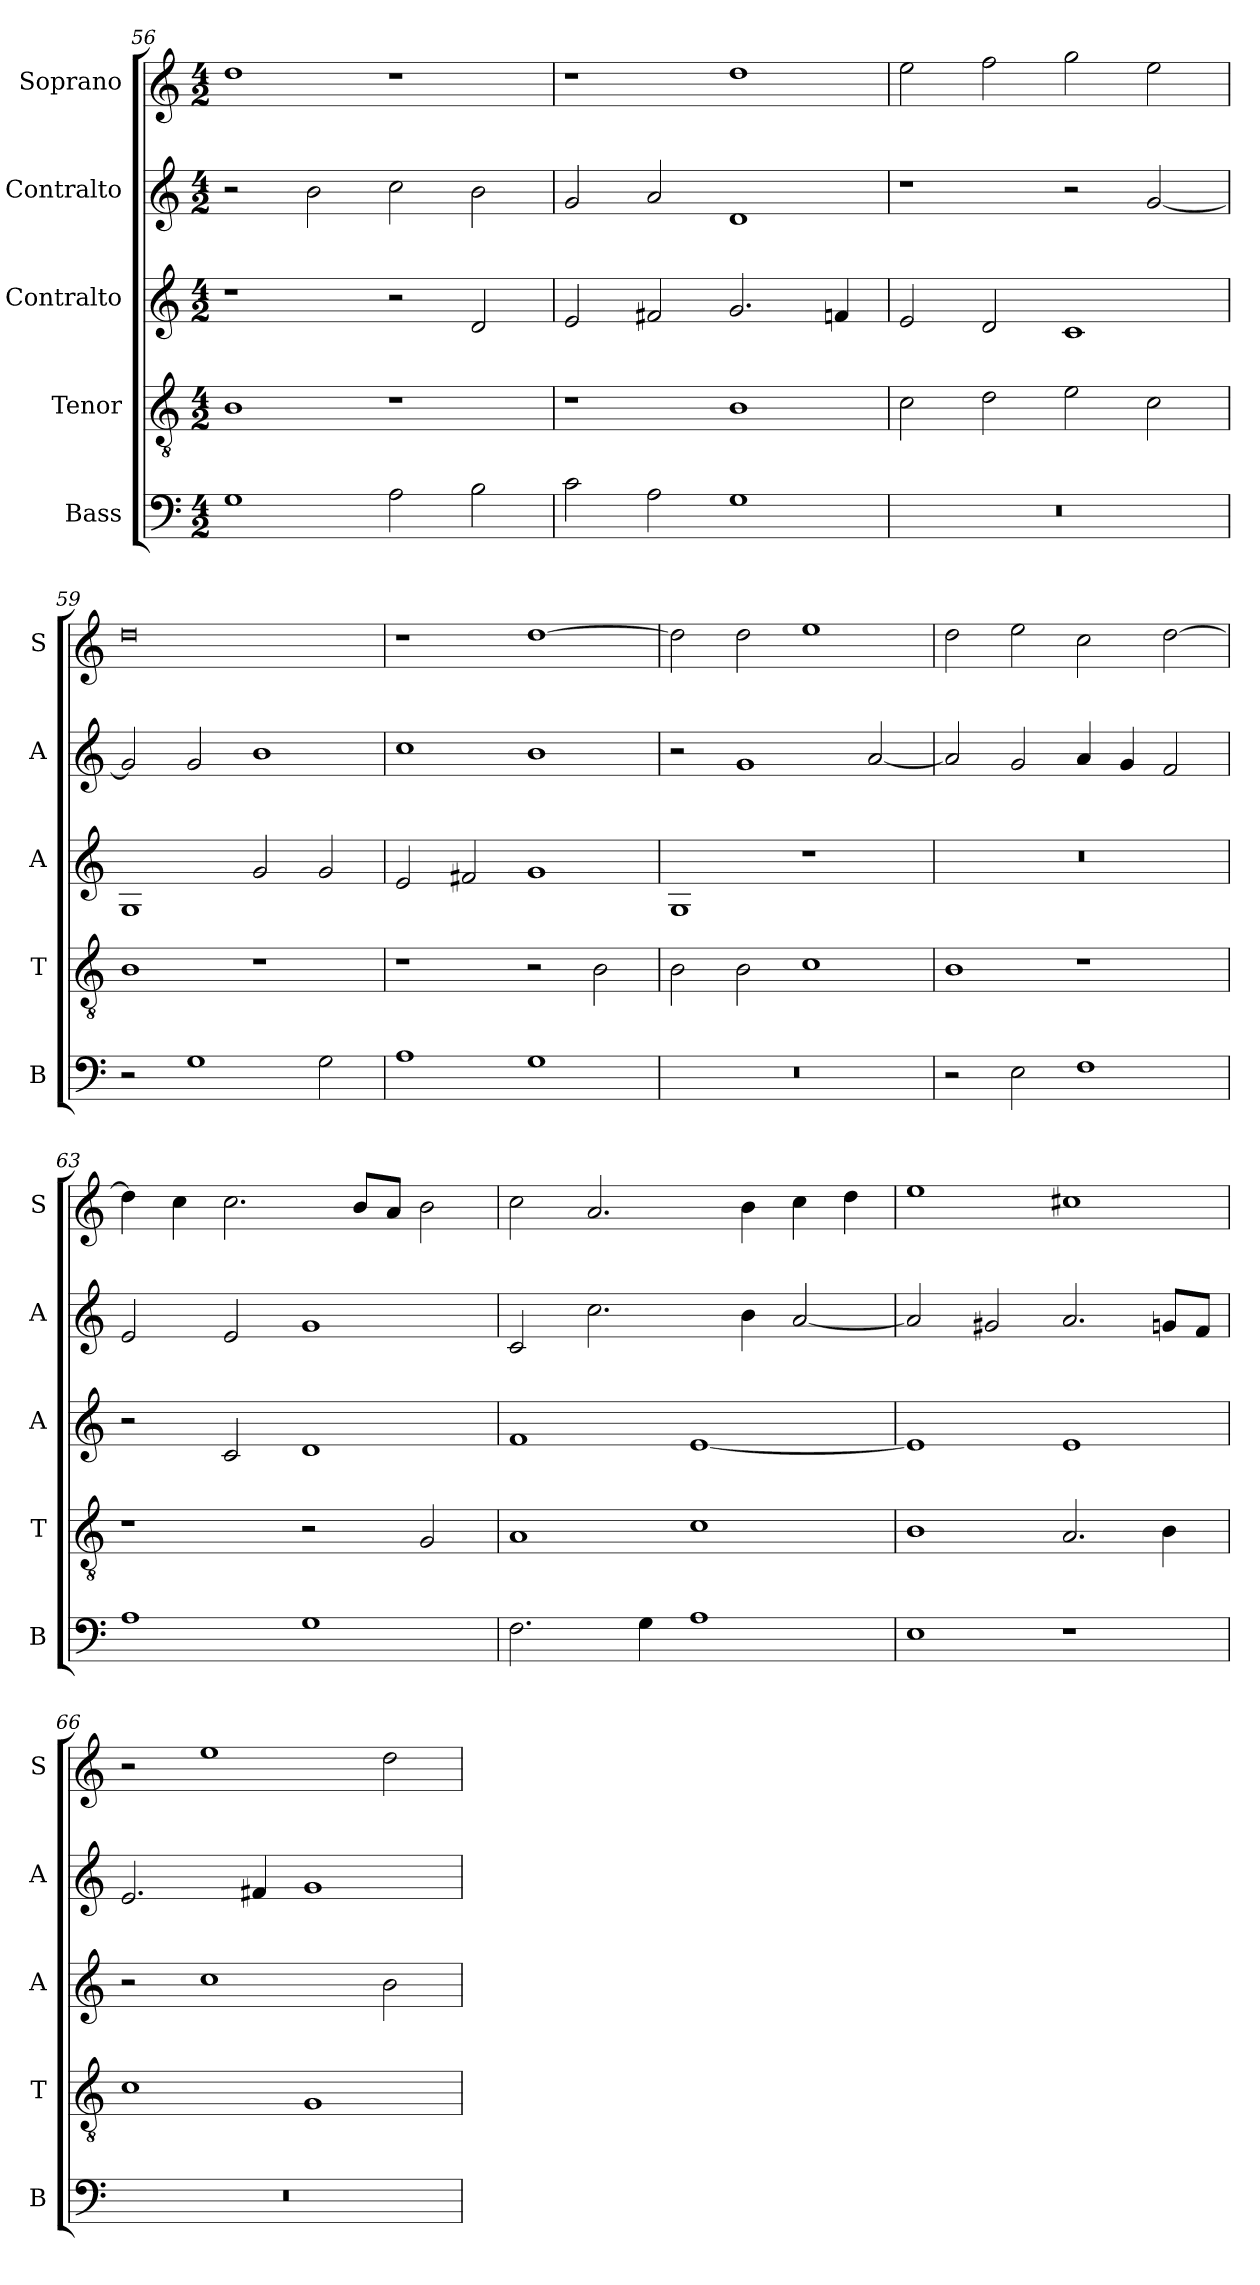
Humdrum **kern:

**kern	**kern	**kern	**kern	**kern
*part5	*part4	*part3	*part2	*part1
*staff5	*staff4	*staff3	*staff2	*staff1
*I"Bass	*I"Tenor	*I"Contralto	*I"Contralto	*I"Soprano
*I'B	*I'T	*I'A	*I'A	*I'S
*clefF4	*clefGv2	*clefG2	*clefG2	*clefG2
*k[]	*k[]	*k[]	*k[]	*k[]
*A:aeo	*A:aeo	*A:aeo	*A:aeo	*A:aeo
*M4/2	*M4/2	*M4/2	*M4/2	*M4/2
=56	=56	=56	=56	=56
1G	1B	1r	2r	1dd
.	.	.	2b	.
2A	1r	2r	2cc	1r
2B	.	2d	2b	.
=57	=57	=57	=57	=57
2c	1r	2e	2g	1r
2A	.	2f#X	2a	.
1G	1B	2.g	1d	1dd
.	.	4fn	.	.
=58	=58	=58	=58	=58
0r	2c	2e	1r	2ee
.	2d	2d	.	2ff
.	2e	1c	2r	2gg
.	2c	.	[2g	2ee
=59	=59	=59	=59	=59
2r	1B	1G	2g]	0dd
1G	.	.	2g	.
.	1r	2g	1b	.
2G	.	2g	.	.
=60	=60	=60	=60	=60
1A	1r	2e	1cc	1r
.	.	2f#X	.	.
1G	2r	1g	1b	[1dd
.	2B	.	.	.
=61	=61	=61	=61	=61
0r	2B	1G	2r	2dd]
.	2B	.	1g	2dd
.	1c	1r	.	1ee
.	.	.	[2a	.
=62	=62	=62	=62	=62
2r	1B	0r	2a]	2dd
2E	.	.	2g	2ee
1F	1r	.	4a	2cc
.	.	.	4g	.
.	.	.	2f	[2dd
=63	=63	=63	=63	=63
1A	1r	2r	2e	4dd]
.	.	.	.	4cc
.	.	2c	2e	2.cc
1G	2r	1d	1g	.
.	.	.	.	8b/L
.	.	.	.	8a/J
.	2G	.	.	2b
=64	=64	=64	=64	=64
2.F	1A	1f	2c	2cc
.	.	.	2.cc	2.a
4G	.	.	.	.
1A	1c	[1e	.	.
.	.	.	4b	4b
.	.	.	[2a	4cc
.	.	.	.	4dd
=65	=65	=65	=65	=65
1E	1B	1e]	2a]	1ee
.	.	.	2g#X	.
1r	2.A	1e	2.a	1cc#X
.	4B	.	8gn/L	.
.	.	.	8f/J	.
=66	=66	=66	=66	=66
0r	1c	2r	2.e	2r
.	.	1cc	.	1ee
.	.	.	4f#X	.
.	1G	.	1g	.
.	.	2b	.	2dd
=	=	=	=	=
*-	*-	*-	*-	*-
